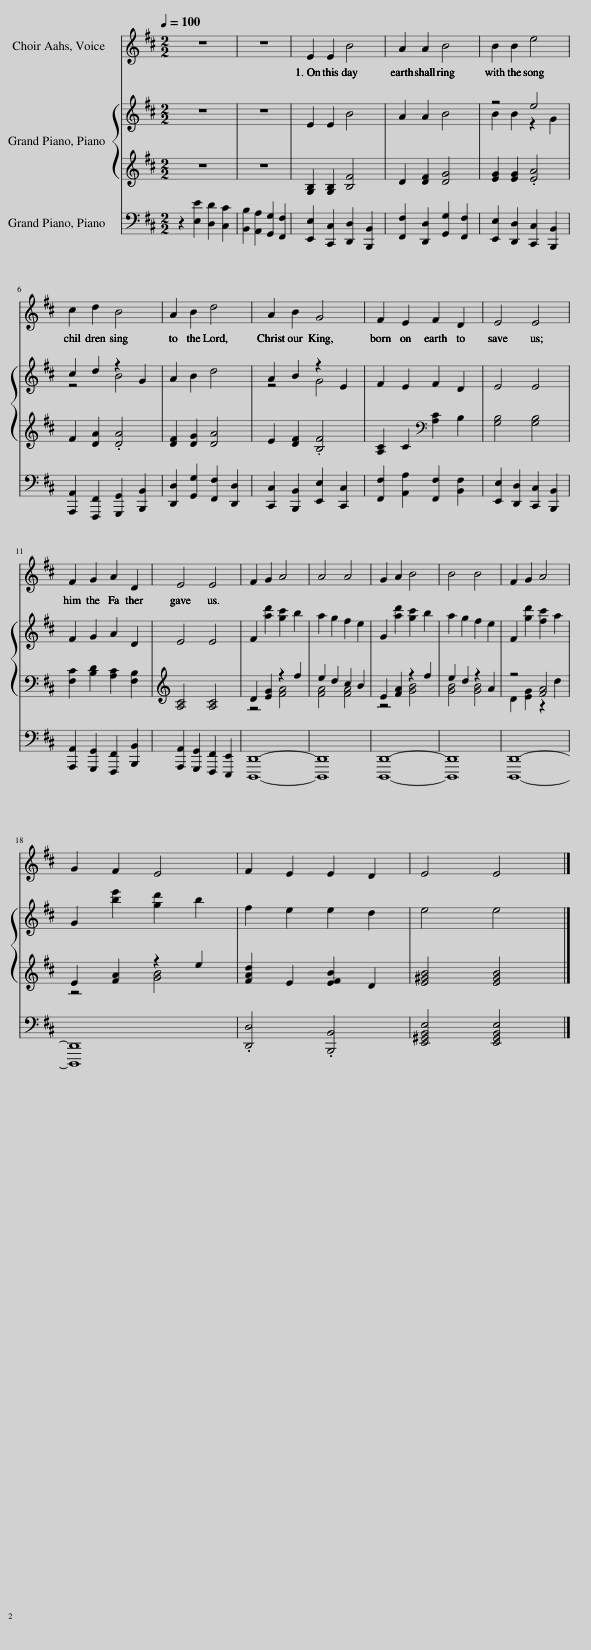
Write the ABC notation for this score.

X:1
%%score 1 { ( 2 4 ) | ( 3 5 ) } 6
L:1/8
Q:1/4=100
M:2/2
I:linebreak $
K:D
V:1 treble
V:2 treble
V:4 treble
V:3 treble
V:5 treble
V:6 bass
V:1
 z8 | z8 | E2 E2 B4 | A2 A2 B4 | B2 B2 e4 |$ %5
 c2 d2 B4 | A2 B2 d4 | A2 B2 G4 | F2 E2 F2 D2 | E4 E4 |$ %10
 F2 G2 A2 D2 | E4 E4 | F2 G2 A4 | A4 A4 | G2 A2 B4 | %15
 B4 B4 | F2 G2 A4 |$ G2 F2 E4 | F2 E2 E2 D2 | E4 E4 |] %20
V:2
 z8 | z8 | E2 E2 B4 | A2 A2 B4 | z4 e4 |$ %5
 c2 d2 z2 G2 | A2 B2 d4 | A2 B2 z2 E2 | F2 E2 F2 D2 | E4 E4 |$ %10
 F2 G2 A2 D2 | E4 E4 | F2 [ad']2 [gc']2 b2 | a2 g2 f2 e2 | G2 [ad']2 [gc']2 b2 | %15
 a2 g2 f2 e2 | F2 [gd']2 [fc']2 a2 |$ G2 [be']2 [gd']2 b2 | f2 e2 e2 d2 | e4 e4 |] %20
V:3
 z8 | z8 | [G,B,]2 [G,B,]2 [B,F]4 | D2 [DF]2 [DG]4 | [EG]2 [EG]2 .[EA]4 |$ %5
 F2 [DA]2 .[DA]4 | [DF]2 [DG]2 [DA]4 | E2 [DF]2 .[B,F]4 | [A,C]2 C2[K:bass] [A,C]2 B,2 | [G,B,]4 [G,B,]4 |$ %10
 [F,C]2 [B,D]2 [A,C]2 [F,B,]2 | [A,C]4 [A,C]4 | D2 [EG]2 z2 f2 | e2 d2 c2 B2 | E2 [FA]2 z2 f2 | %15
 e2 d2 z2 A2 | z4 [FA]4 |$ E2 [FA]2 z2 e2 | [FAd]2 E2 [EFB]2 D2 | [E^GB]4 [EGB]4 |] %20
V:4
 x8 | x8 | x8 | x8 | B2 B2 z2 G2 |$ %5
 z4 B4 | x8 | z4 G4 | x8 | x8 |$ %10
 x8 | x8 | x8 | x8 | x8 | %15
 x8 | x8 |$ x8 | x8 | x8 |] %20
V:5
 x8 | x8 | x8 | x8 | x8 |$ %5
 x8 | x8 | x8 | x4[K:bass] x4 | x8 |$ %10
 x8 | x8 | z4 [FA]4 | [FA]4 [FA]4 | z4 [GB]4 | %15
 [GB]4 [GB]4 | D2 [EG]2 z2 d2 |$ z4 [GB]4 | x8 | x8 |] %20
V:6
 z2 [E,E]2 [D,D]2 [C,C]2 | [B,,B,]2 [A,,A,]2 [G,,G,]2 [F,,F,]2 | [E,,E,]2 [C,,C,]2 [D,,D,]2 [B,,,B,,]2 | [F,,F,]2 [D,,D,]2 [G,,G,]2 [F,,F,]2 | [E,,E,]2 [D,,D,]2 [C,,C,]2 [B,,,B,,]2 |$ %5
 [A,,,A,,]2 [F,,,F,,]2 [G,,,G,,]2 [B,,,B,,]2 | [D,,D,]2 [G,,G,]2 [F,,F,]2 [D,,D,]2 | [C,,C,]2 [B,,,B,,]2 [E,,E,]2 [C,,C,]2 | [F,,F,]2 [A,,A,]2 [F,,F,]2 [B,,F,]2 | [E,,E,]2 [D,,D,]2 [C,,C,]2 [B,,,B,,]2 |$ %10
 [A,,,A,,]2 [G,,,G,,]2 [F,,,F,,]2 [B,,,B,,]2 | [A,,,A,,]2 [G,,,G,,]2 [F,,,F,,]2 [E,,,E,,]2 | [D,,,D,,]8- | [D,,,D,,]8 | [D,,,D,,]8- | %15
 [D,,,D,,]8 | [D,,,D,,]8- |$ [D,,,D,,]8 | .[D,,D,]4 .[B,,,B,,]4 | [E,,^G,,B,,E,]4 [E,,G,,B,,E,]4 |] %20
